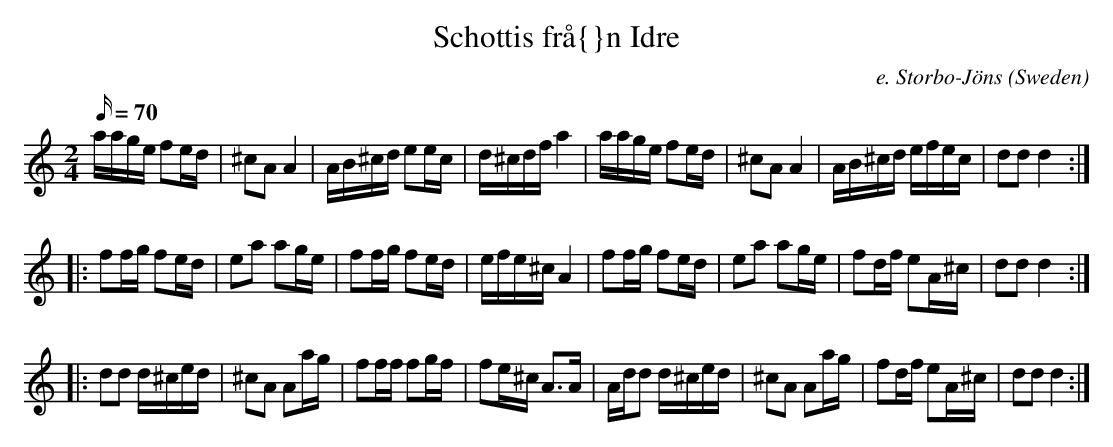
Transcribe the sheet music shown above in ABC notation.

X:1
T:Schottis fr\aa{}n Idre
C:e. Storbo-Jöns
O:Sweden
M:2/4
L:1/16
Q:70
K:DDor
aage f2ed | ^c2A2 A4 | AB^cd e2ec | d^cdf a4 |\
aage f2ed | ^c2A2 A4 | AB^cd efec | d2d2 d4 :|
|:f2fg f2ed | e2a2 a2ge | f2fg f2ed | efe^c A4 |\
f2fg f2ed | e2a2 a2ge | f2df e2A^c | d2d2 d4 :|
|:d2d2 d^ced | ^c2A2 A2ag | f2ff f2gf | f2e^c A3A |\
Add2 d^ced | ^c2A2 A2ag | f2df e2A^c | d2d2 d4 :|
